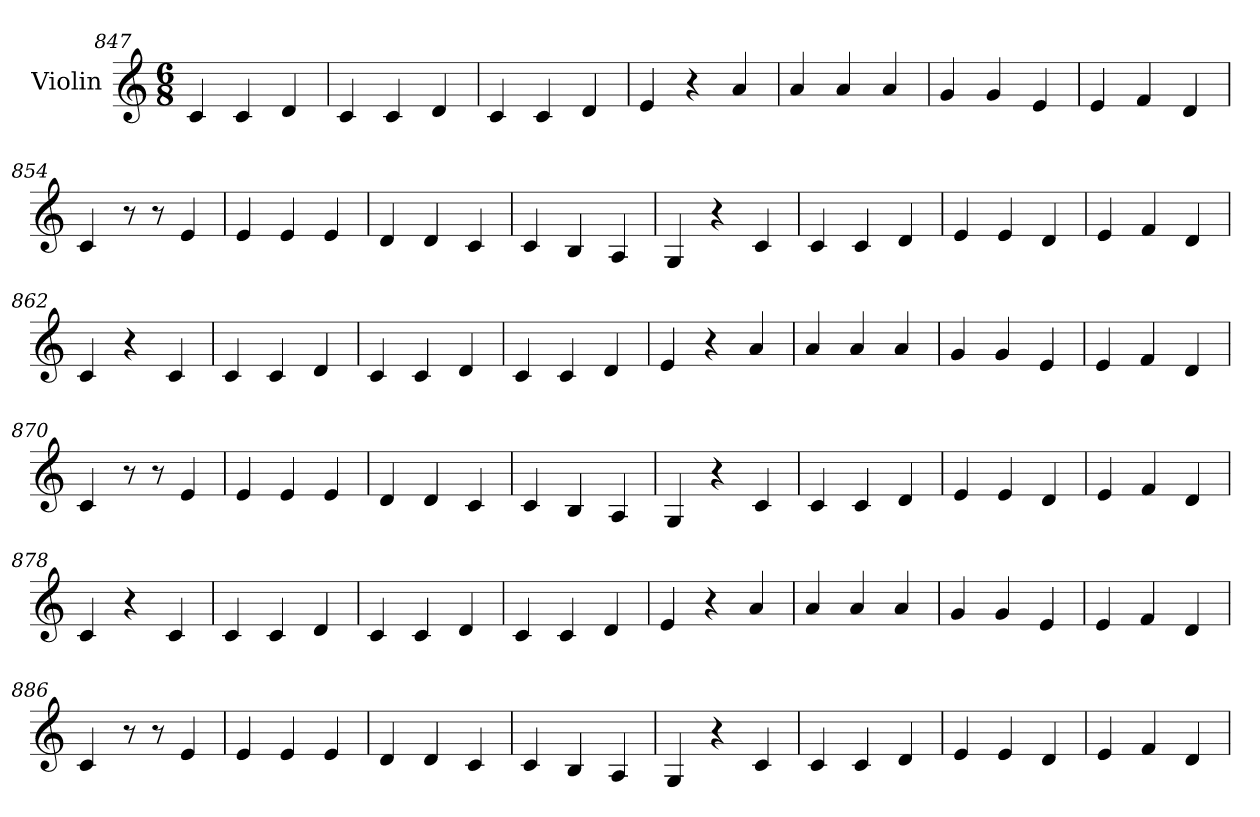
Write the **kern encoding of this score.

**kern
*part1
*staff1
*I"Violin
*clefG2
*k[]
*M6/8
=847
4c/
4c/
4d/
=848
4c/
4c/
4d/
!!LO:LB:g=z
=849
4c/
4c/
4d/
=850
4e/
4r
4a/
=851
4a/
4a/
4a/
=852
4g/
4g/
4e/
=853
4e/
4f/
4d/
=854
4c/
8r
8r
4e/
=855
4e/
4e/
4e/
!!LO:LB:g=z
=856
4d/
4d/
4c/
=857
4c/
4B/
4A/
=858
4G/
4r
4c/
=859
4c/
4c/
4d/
=860
4e/
4e/
4d/
=861
4e/
4f/
4d/
=862
4c/
4r
4c/
!!LO:PB:g=z
=863
4c/
4c/
4d/
=864
4c/
4c/
4d/
=865
4c/
4c/
4d/
=866
4e/
4r
4a/
=867
4a/
4a/
4a/
=868
4g/
4g/
4e/
=869
4e/
4f/
4d/
!!LO:LB:g=z
=870
4c/
8r
8r
4e/
=871
4e/
4e/
4e/
=872
4d/
4d/
4c/
=873
4c/
4B/
4A/
=874
4G/
4r
4c/
=875
4c/
4c/
4d/
=876
4e/
4e/
4d/
!!LO:LB:g=z
=877
4e/
4f/
4d/
=878
4c/
4r
4c/
=879
4c/
4c/
4d/
=880
4c/
4c/
4d/
=881
4c/
4c/
4d/
=882
4e/
4r
4a/
=883
4a/
4a/
4a/
!!LO:LB:g=z
=884
4g/
4g/
4e/
=885
4e/
4f/
4d/
=886
4c/
8r
8r
4e/
=887
4e/
4e/
4e/
=888
4d/
4d/
4c/
=889
4c/
4B/
4A/
=890
4G/
4r
4c/
!!LO:LB:g=z
=891
4c/
4c/
4d/
=892
4e/
4e/
4d/
=893
4e/
4f/
4d/
=
*-
